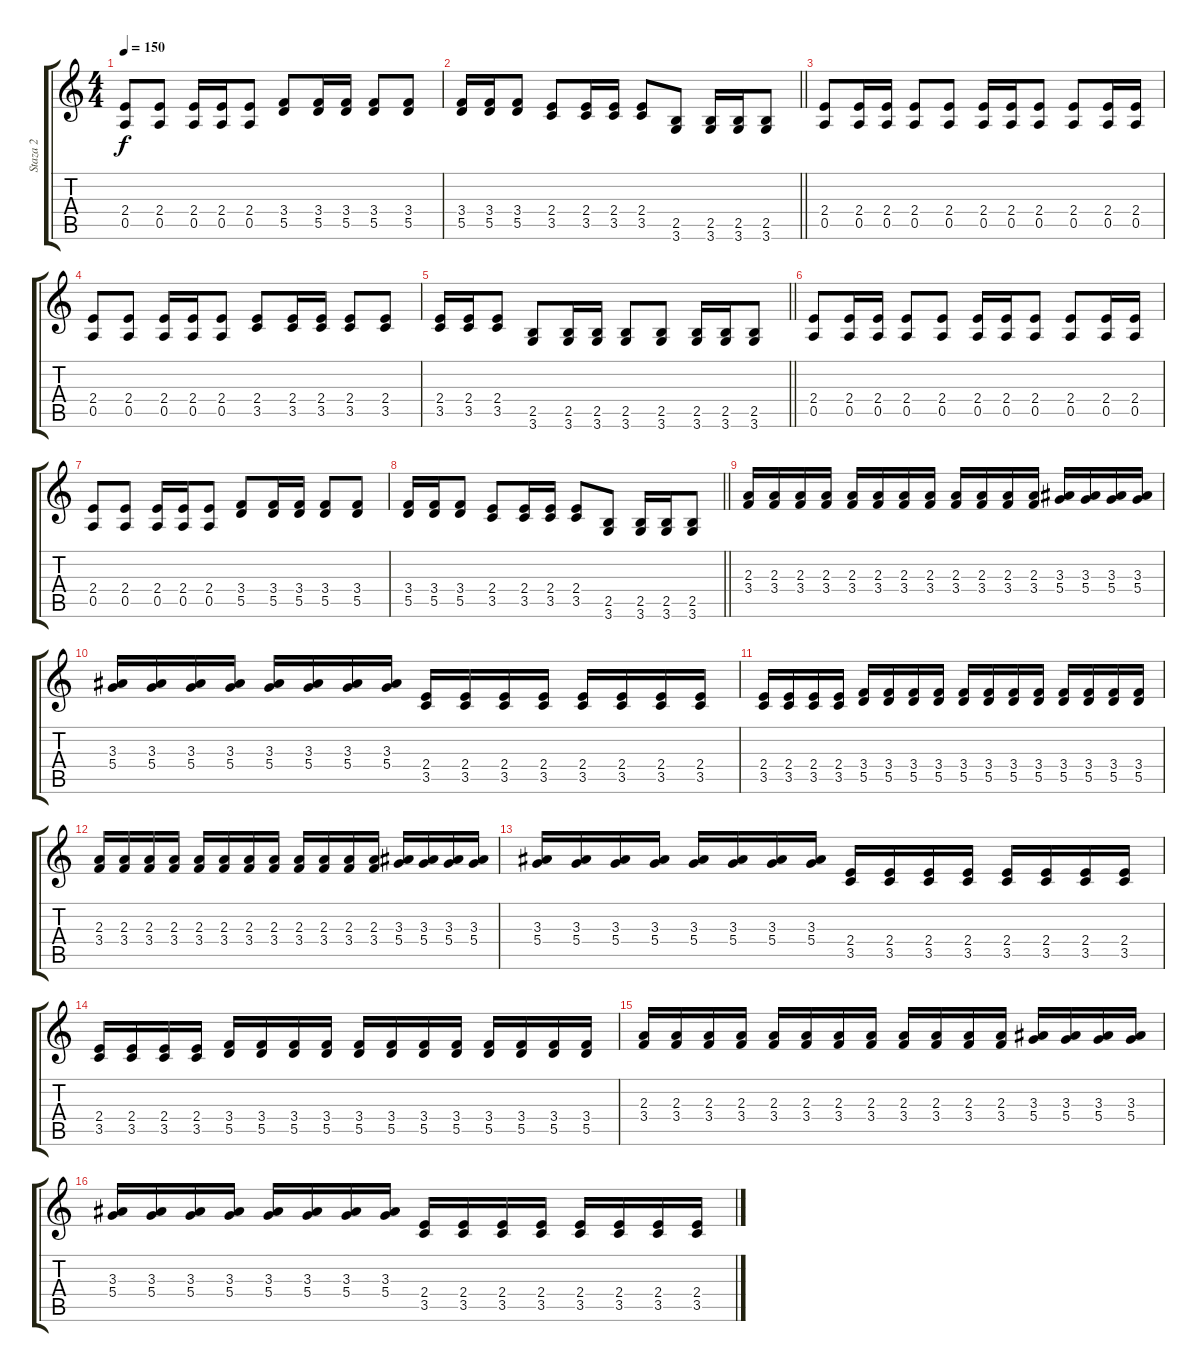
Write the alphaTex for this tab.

\track ("Staza 2" "Staza 2") {instrument distortionguitar}
\staff {score tabs}
\tuning (E4 B3 G3 D3 A2 E2) {hide}
\ts (4 4)
\tempo 150
\clef g2
\ks c
(2.4 0.5).8{dy f} (2.4 0.5).8 (2.4 0.5).16 (2.4 0.5).16 (2.4 0.5).8 (3.4 5.5).8 (3.4 5.5).16 (3.4 5.5).16 (3.4 5.5).8 (3.4 5.5).8 |
\barLineRight lightlight
(3.4 5.5).16 (3.4 5.5).16 (3.4 5.5).8 (2.4 3.5).8 (2.4 3.5).16 (2.4 3.5).16 (2.4 3.5).8 (2.5 3.6).8 (2.5 3.6).16 (2.5 3.6).16 (2.5 3.6).8 |
(2.4 0.5).8 (2.4 0.5).16 (2.4 0.5).16 (2.4 0.5).8 (2.4 0.5).8 (2.4 0.5).16 (2.4 0.5).16 (2.4 0.5).8 (2.4 0.5).8 (2.4 0.5).16 (2.4 0.5).16 |
(2.4 0.5).8 (2.4 0.5).8 (2.4 0.5).16 (2.4 0.5).16 (2.4 0.5).8 (2.4 3.5).8 (2.4 3.5).16 (2.4 3.5).16 (2.4 3.5).8 (2.4 3.5).8 |
\barLineRight lightlight
(2.4 3.5).16 (2.4 3.5).16 (2.4 3.5).8 (2.5 3.6).8 (2.5 3.6).16 (2.5 3.6).16 (2.5 3.6).8 (2.5 3.6).8 (2.5 3.6).16 (2.5 3.6).16 (2.5 3.6).8 |
(2.4 0.5).8 (2.4 0.5).16 (2.4 0.5).16 (2.4 0.5).8 (2.4 0.5).8 (2.4 0.5).16 (2.4 0.5).16 (2.4 0.5).8 (2.4 0.5).8 (2.4 0.5).16 (2.4 0.5).16 |
(2.4 0.5).8 (2.4 0.5).8 (2.4 0.5).16 (2.4 0.5).16 (2.4 0.5).8 (3.4 5.5).8 (3.4 5.5).16 (3.4 5.5).16 (3.4 5.5).8 (3.4 5.5).8 |
\barLineRight lightlight
(3.4 5.5).16 (3.4 5.5).16 (3.4 5.5).8 (2.4 3.5).8 (2.4 3.5).16 (2.4 3.5).16 (2.4 3.5).8 (2.5 3.6).8 (2.5 3.6).16 (2.5 3.6).16 (2.5 3.6).8 |
\section ("" "")
(2.3 3.4).16 (2.3 3.4).16 (2.3 3.4).16 (2.3 3.4).16 (2.3 3.4).16 (2.3 3.4).16 (2.3 3.4).16 (2.3 3.4).16 (2.3 3.4).16 (2.3 3.4).16 (2.3 3.4).16 (2.3 3.4).16 (3.3 5.4).16 (3.3 5.4).16 (3.3 5.4).16 (3.3 5.4).16 |
(3.3 5.4).16 (3.3 5.4).16 (3.3 5.4).16 (3.3 5.4).16 (3.3 5.4).16 (3.3 5.4).16 (3.3 5.4).16 (3.3 5.4).16 (2.4 3.5).16 (2.4 3.5).16 (2.4 3.5).16 (2.4 3.5).16 (2.4 3.5).16 (2.4 3.5).16 (2.4 3.5).16 (2.4 3.5).16 |
(2.4 3.5).16 (2.4 3.5).16 (2.4 3.5).16 (2.4 3.5).16 (3.4 5.5).16 (3.4 5.5).16 (3.4 5.5).16 (3.4 5.5).16 (3.4 5.5).16 (3.4 5.5).16 (3.4 5.5).16 (3.4 5.5).16 (3.4 5.5).16 (3.4 5.5).16 (3.4 5.5).16 (3.4 5.5).16 |
(2.3 3.4).16 (2.3 3.4).16 (2.3 3.4).16 (2.3 3.4).16 (2.3 3.4).16 (2.3 3.4).16 (2.3 3.4).16 (2.3 3.4).16 (2.3 3.4).16 (2.3 3.4).16 (2.3 3.4).16 (2.3 3.4).16 (3.3 5.4).16 (3.3 5.4).16 (3.3 5.4).16 (3.3 5.4).16 |
(3.3 5.4).16 (3.3 5.4).16 (3.3 5.4).16 (3.3 5.4).16 (3.3 5.4).16 (3.3 5.4).16 (3.3 5.4).16 (3.3 5.4).16 (2.4 3.5).16 (2.4 3.5).16 (2.4 3.5).16 (2.4 3.5).16 (2.4 3.5).16 (2.4 3.5).16 (2.4 3.5).16 (2.4 3.5).16 |
(2.4 3.5).16 (2.4 3.5).16 (2.4 3.5).16 (2.4 3.5).16 (3.4 5.5).16 (3.4 5.5).16 (3.4 5.5).16 (3.4 5.5).16 (3.4 5.5).16 (3.4 5.5).16 (3.4 5.5).16 (3.4 5.5).16 (3.4 5.5).16 (3.4 5.5).16 (3.4 5.5).16 (3.4 5.5).16 |
(2.3 3.4).16 (2.3 3.4).16 (2.3 3.4).16 (2.3 3.4).16 (2.3 3.4).16 (2.3 3.4).16 (2.3 3.4).16 (2.3 3.4).16 (2.3 3.4).16 (2.3 3.4).16 (2.3 3.4).16 (2.3 3.4).16 (3.3 5.4).16 (3.3 5.4).16 (3.3 5.4).16 (3.3 5.4).16 |
(3.3 5.4).16 (3.3 5.4).16 (3.3 5.4).16 (3.3 5.4).16 (3.3 5.4).16 (3.3 5.4).16 (3.3 5.4).16 (3.3 5.4).16 (2.4 3.5).16 (2.4 3.5).16 (2.4 3.5).16 (2.4 3.5).16 (2.4 3.5).16 (2.4 3.5).16 (2.4 3.5).16 (2.4 3.5).16
